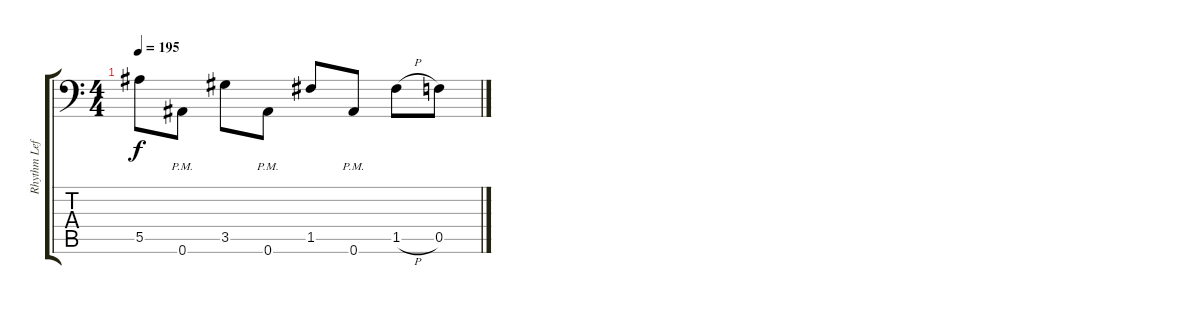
\track ("Rhythm Left" "Rhythm Lef") {instrument distortionguitar}
\staff {score tabs}
\tuning (C4 G3 Eb3 Bb2 F2 Bb1) {hide}
\ts (4 4)
\tempo 195
\clef f4
\ks c
5.5.8{dy f} 0.6{pm}.8 3.5.8 0.6{pm}.8 1.5.8 0.6{pm}.8 1.5{h}.8 0.5.8
